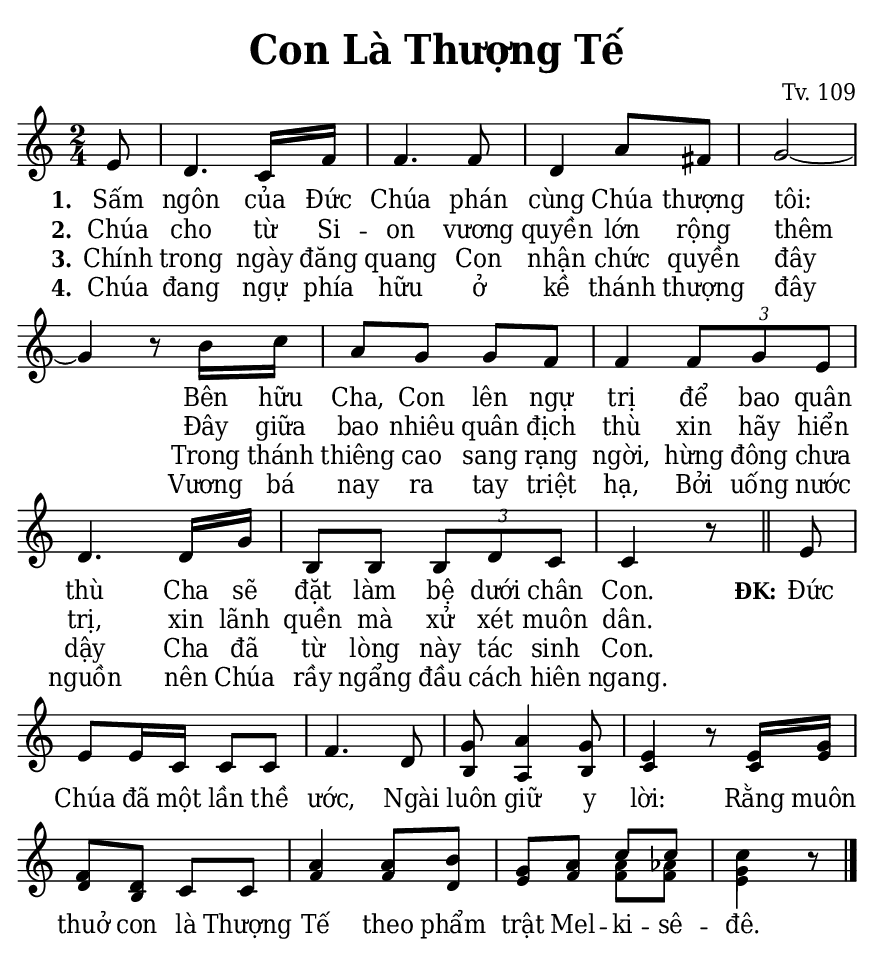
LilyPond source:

% Cài đặt chung\
\version "2.22.1"
\include "english.ly"

\header {
  title = \markup { \fontsize #1 "Con Là Thượng Tế" }
  composer = "Tv. 109"
  %arranger = "Lm. Kim Long"
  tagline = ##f
}

% Nhạc phiên khúc
nhacPhienKhucSop = \relative c' {
  \partial 8 e8 |
  d4. c16 f |
  f4. 8 |
  d4 a'8 fs |
  g2 ~ |
  g4 r8 b16 c |
  a8 g g f |
  f4 \tuplet 3/2 { f8 g e } |
  d4. d16 g |
  b,8 b \tuplet 3/2 { b8 d c } |
  c4 r8 \bar "||"
  
  e |
  e e16 c c8 c |
  f4. d8 |
  g a4 g8 |
  e4 r8 e16 g |
  f8 d c c |
  a'4 a8 b |
  g8 a c c |
  \once \stemDown c4 r8 \bar "|."
}

nhacPhienKhucAlto = \relative c' {
  r8 |
  R2*9
  r4.
  e8 |
  e e16 c c8 c |
  f4. d8 |
  b a4 b8 |
  c4 r8 c16 e |
  d8 b c c |
  f4 f8 d |
  e f <a f> <af f> |
  <g e>4 r8
}

% Lời phiên khúc
loiPhienKhucSop = \lyrics {
  <<
    {
      \set stanza = "1."
      Sấm ngôn của Đức Chúa phán cùng Chúa thượng tôi:
      Bên hữu Cha, Con lên ngự trị
      để bao quân thù Cha sẽ đặt làm bệ dưới chân Con.
    }
    \new Lyrics {
	    \set associatedVoice = "beSop"
	    \set stanza = "2."
	    Chúa cho từ Si -- on vương quyền lớn rộng thêm
	    Đây giữa bao nhiêu quân địch thù xin hãy hiển trị,
	    xin lãnh quền mà xử xét muôn dân.
    }
    \new Lyrics {
	    \set associatedVoice = "beSop"
	    \set stanza = "3."
	    Chính trong ngày đăng quang Con nhận chức quyền đây
	    Trong thánh thiêng cao sang rạng ngời,
	    hừng đông chưa dậy Cha đã từ lòng này tác sinh Con.
    }
    \new Lyrics {
	    \set associatedVoice = "beSop"
	    \set stanza = "4."
	    Chúa đang ngự phía hữu ở kề thánh thượng đây
	    Vương bá nay ra tay triệt hạ,
	    Bởi uống nước nguồn nên Chúa rầy ngẩng đầu cách hiên ngang.
    }
  >>
  \set stanza = "ĐK:"
  Đức Chúa đã một lần thề ước,
  Ngài luôn giữ y lời:
  Rằng muôn thuở con là Thượng Tế
  theo phẩm trật Mel -- ki -- sê -- đê.
}

% Dàn trang
\paper {
  #(set-paper-size "a5")
  top-margin = 3\mm
  bottom-margin = 3\mm
  left-margin = 3\mm
  right-margin = 3\mm
  indent = #0
  #(define fonts
	 (make-pango-font-tree "Deja Vu Serif Condensed"
	 		       "Deja Vu Serif Condensed"
			       "Deja Vu Serif Condensed"
			       (/ 20 20)))
  print-page-number = ##f
  page-count = 1
}

TongNhip = {
  \key c \major \time 2/4
  \set Timing.beamExceptions = #'()
  \set Timing.baseMoment = #(ly:make-moment 1/4)
}

% Đổi kích thước nốt cho bè phụ
notBePhu =
#(define-music-function (font-size music) (number? ly:music?)
   (for-some-music
     (lambda (m)
       (if (music-is-of-type? m 'rhythmic-event)
           (begin
             (set! (ly:music-property m 'tweaks)
                   (cons `(font-size . ,font-size)
                         (ly:music-property m 'tweaks)))
             #t)
           #f))
     music)
   music)

\score {
  \new ChoirStaff <<
    \new Staff \with {
        \consists "Merge_rests_engraver"
        printPartCombineTexts = ##f
      }
      <<
      \new Voice \TongNhip \partCombine 
        \nhacPhienKhucSop
        \notBePhu -1 { \nhacPhienKhucAlto }
      \new NullVoice = beSop \nhacPhienKhucSop
      \new Lyrics \lyricsto beSop \loiPhienKhucSop
      >>
  >>
  \layout {
    %\override Staff.TimeSignature.transparent = ##t
    \override Lyrics.LyricSpace.minimum-distance = #0.6
    \override Score.BarNumber.break-visibility = ##(#f #f #f)
    \override Score.SpacingSpanner.uniform-stretching = ##t
  } 
}
